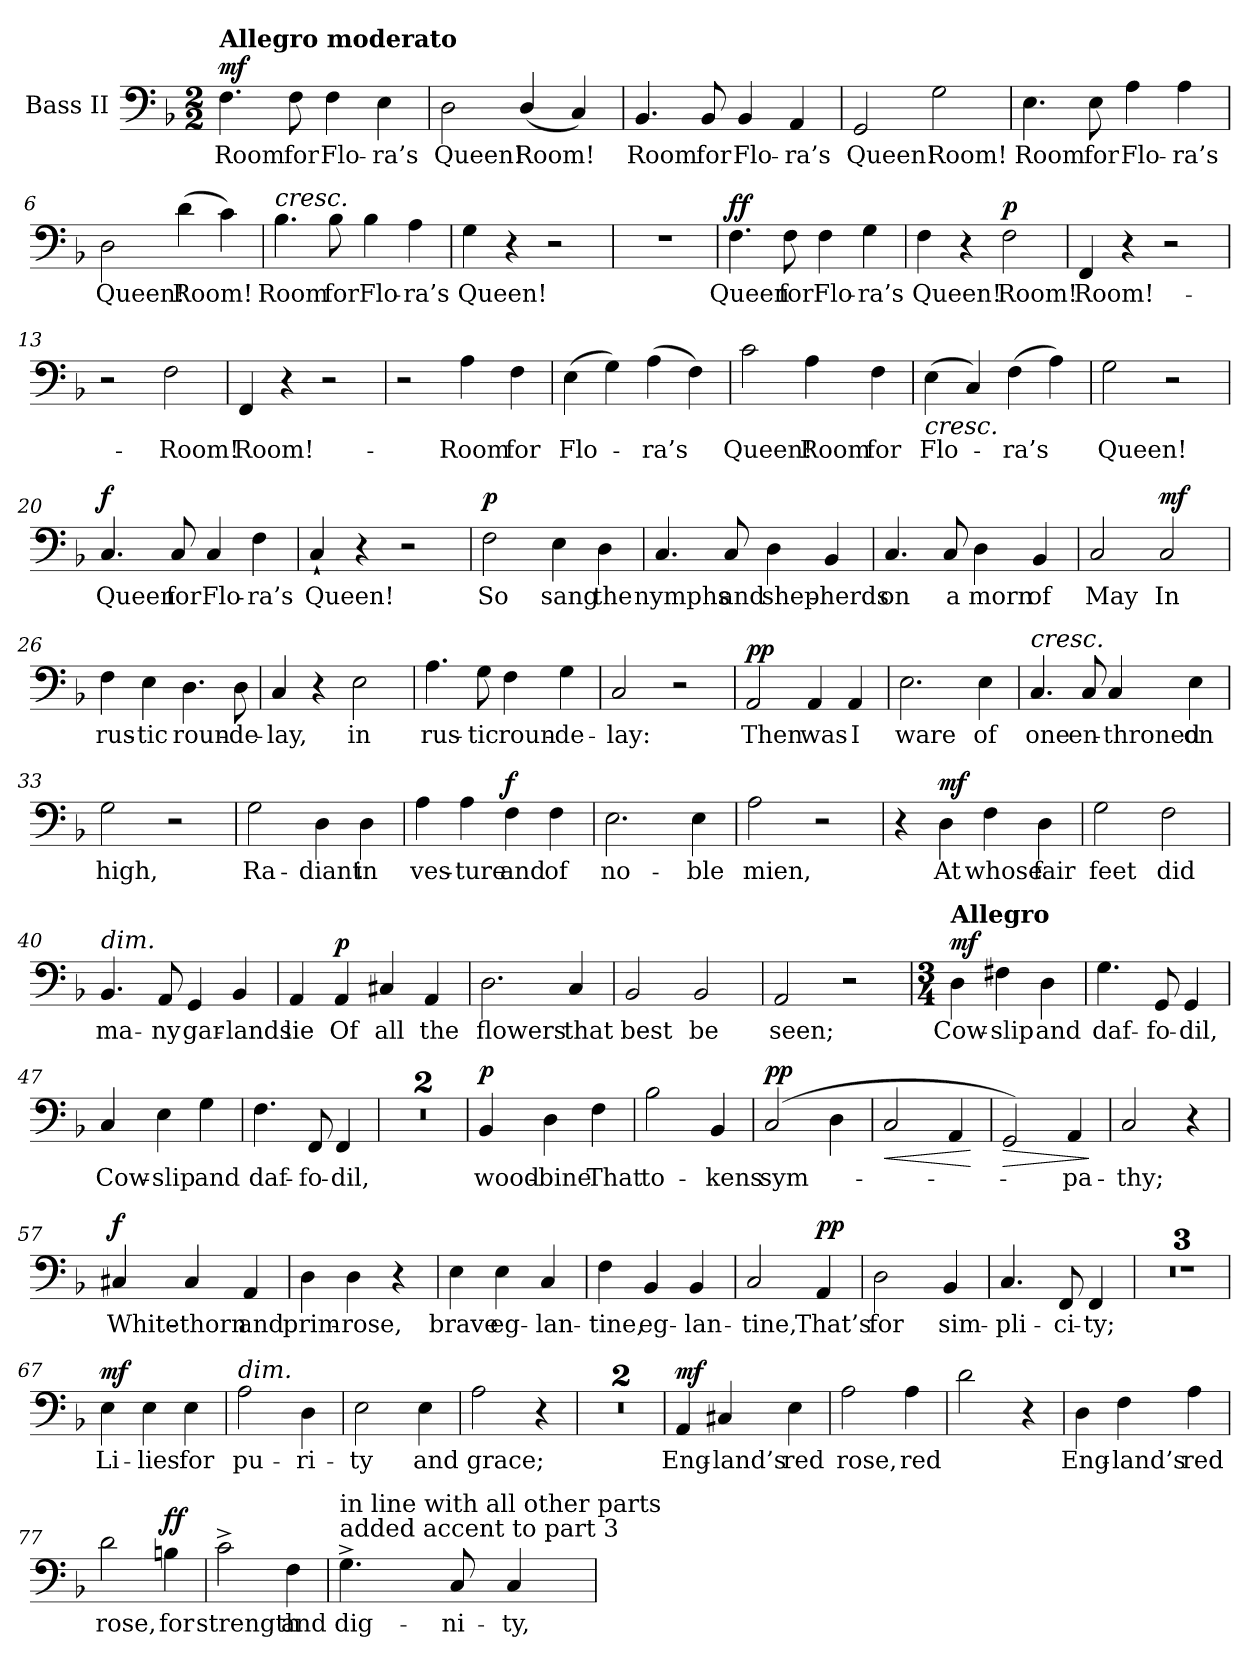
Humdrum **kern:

**kern	**text	**dynam
*part1	*part1	*part1
*staff1	*staff1	*staff1
*I"Bass II	*	*
*clefF4	*	*
*k[b-]	*	*
*M2/2	*	*
*MM160	*	*
=1	=1	=1
!LO:TX:a:B:t=Allegro moderato	!	!
!	!LO:LY:b	!LO:DY:a
4.F\	Room	mf
!	!LO:LY:b	!
8F\	for	.
!	!LO:LY:b	!
4F\	Flo-	.
!	!LO:LY:b	!
4E\	-ra’s	.
=2	=2	=2
!	!LO:LY:b	!
2D\	Queen!	.
!	!LO:LY:b	!
(<4D/	Room!	.
4C/)	.	.
=3	=3	=3
!	!LO:LY:b	!
4.BB-/	Room	.
!	!LO:LY:b	!
8BB-/	for	.
!	!LO:LY:b	!
4BB-/	Flo-	.
!	!LO:LY:b	!
4AA/	-ra’s	.
=4	=4	=4
!	!LO:LY:b	!
2GG/	Queen!	.
!	!LO:LY:b	!
2G\	Room!	.
!!LO:LB:g=z
=5	=5	=5
!	!LO:LY:b	!
4.E\	Room	.
!	!LO:LY:b	!
8E\	for	.
!	!LO:LY:b	!
4A\	Flo-	.
!	!LO:LY:b	!
4A\	-ra’s	.
=6	=6	=6
!	!LO:LY:b	!
2D\	Queen!	.
!	!LO:LY:b	!
(>4d\	Room!	.
4c\)	.	.
=7	=7	=7
!LO:TX:a:i:t=cresc.	!	!
!	!LO:LY:b	!
4.B-\	Room	.
!	!LO:LY:b	!
8B-\	for	.
!	!LO:LY:b	!
4B-\	Flo-	.
!	!LO:LY:b	!
4A\	-ra’s	.
=8	=8	=8
!	!LO:LY:b	!
4G\	Queen!	.
4r	.	.
2r	.	.
=9	=9	=9
1r	.	.
!!LO:LB:g=z
=10	=10	=10
!	!LO:LY:b	!LO:DY:a
4.F\	Queen	ff
!	!LO:LY:b	!
8F\	for	.
!	!LO:LY:b	!
4F\	Flo-	.
!	!LO:LY:b	!
4G\	-ra’s	.
=11	=11	=11
!	!LO:LY:b	!
4F\	Queen!	.
4r	.	.
!	!LO:LY:b	!LO:DY:a
2F\	Room!	p
=12	=12	=12
!	!LO:LY:b	!
4FF/	Room!-	.
4r	.	.
2r	.	.
=13	=13	=13
2r	.	.
!	!LO:LY:b	!
2F\	Room!	.
=14	=14	=14
!	!LO:LY:b	!
4FF/	Room!-	.
4r	.	.
2r	.	.
!!LO:LB:g=z
=15	=15	=15
2r	.	.
!	!LO:LY:b	!
4A\	Room	.
!	!LO:LY:b	!
4F\	for	.
=16	=16	=16
!	!LO:LY:b	!
(>4E\	Flo-	.
4G\)	.	.
!	!LO:LY:b	!
(>4A\	-ra’s	.
4F\)	.	.
=17	=17	=17
!	!LO:LY:b	!
2c\	Queen!	.
!	!LO:LY:b	!
4A\	Room	.
!	!LO:LY:b	!
4F\	for	.
=18	=18	=18
!LO:TX:b:i:t=cresc.	!	!
!	!LO:LY:b	!
(>4E\	Flo-	.
4C/)	.	.
!	!LO:LY:b	!
(>4F\	-ra’s	.
4A\)	.	.
=19	=19	=19
!	!LO:LY:b	!
2G\	Queen!	.
2r	.	.
!!LO:LB:g=z
=20	=20	=20
!	!LO:LY:b	!LO:DY:a
4.C/	Queen	f
!	!LO:LY:b	!
8C/	for	.
!	!LO:LY:b	!
4C/	Flo-	.
!	!LO:LY:b	!
4F\	-ra’s	.
=21	=21	=21
!	!LO:LY:b	!
4C`/	Queen!	.
4r	.	.
2r	.	.
=22	=22	=22
!	!LO:LY:b	!LO:DY:a
2F\	So	p
!	!LO:LY:b	!
4E\	sang	.
!	!LO:LY:b	!
4D\	the	.
=23	=23	=23
!	!LO:LY:b	!
4.C/	nymphs	.
!	!LO:LY:b	!
8C/	and	.
!	!LO:LY:b	!
4D\	shep-	.
!	!LO:LY:b	!
4BB-/	-herds	.
=24	=24	=24
!	!LO:LY:b	!
4.C/	on	.
!	!LO:LY:b	!
8C/	a	.
!	!LO:LY:b	!
4D\	morn	.
!	!LO:LY:b	!
4BB-/	of	.
=25	=25	=25
!	!LO:LY:b	!
2C/	May	.
!	!LO:LY:b	!LO:DY:a
2C/	In	mf
!!LO:LB:g=z
=26	=26	=26
!	!LO:LY:b	!
4F\	rus-	.
!	!LO:LY:b	!
4E\	-tic	.
!	!LO:LY:b	!
4.D\	roun-	.
!	!LO:LY:b	!
8D\	-de-	.
=27	=27	=27
!	!LO:LY:b	!
4C/	-lay,	.
4r	.	.
!	!LO:LY:b	!
2E\	in	.
=28	=28	=28
!	!LO:LY:b	!
4.A\	rus-	.
!	!LO:LY:b	!
8G\	-tic	.
!	!LO:LY:b	!
4F\	roun-	.
!	!LO:LY:b	!
4G\	-de-	.
=29	=29	=29
!	!LO:LY:b	!
2C/	-lay:	.
2r	.	.
=30	=30	=30
!	!LO:LY:b	!LO:DY:a
2AA/	Then	pp
!	!LO:LY:b	!
4AA/	was	.
!	!LO:LY:b	!
4AA/	I	.
=31	=31	=31
!	!LO:LY:b	!
2.E\	ware	.
!	!LO:LY:b	!
4E\	of	.
!!LO:LB:g=z
=32	=32	=32
!LO:TX:a:i:t=cresc.	!	!
!	!LO:LY:b	!
4.C/	one	.
!	!LO:LY:b	!
8C/	en-	.
!	!LO:LY:b	!
4C/	-throned	.
!	!LO:LY:b	!
4E\	on	.
=33	=33	=33
!	!LO:LY:b	!
2G\	high,	.
2r	.	.
=34	=34	=34
!	!LO:LY:b	!
2G\	Ra-	.
!	!LO:LY:b	!
4D\	-diant	.
!	!LO:LY:b	!
4D\	in	.
=35	=35	=35
!	!LO:LY:b	!
4A\	ves-	.
!	!LO:LY:b	!
4A\	-ture	.
!	!LO:LY:b	!LO:DY:a
4F\	and	f
!	!LO:LY:b	!
4F\	of	.
=36	=36	=36
!	!LO:LY:b	!
2.E\	no-	.
!	!LO:LY:b	!
4E\	-ble	.
=37	=37	=37
!	!LO:LY:b	!
2A\	mien,	.
2r	.	.
!!LO:LB:g=z
=38	=38	=38
4r	.	.
!	!LO:LY:b	!LO:DY:b
4D\	At	mf
!	!LO:LY:b	!
4F\	whose	.
!	!LO:LY:b	!
4D\	fair	.
=39	=39	=39
!	!LO:LY:b	!
2G\	feet	.
!	!LO:LY:b	!
2F\	did	.
=40	=40	=40
!LO:TX:a:i:t=dim.	!	!
!	!LO:LY:b	!
4.BB-/	ma-	.
!	!LO:LY:b	!
8AA/	-ny	.
!	!LO:LY:b	!
4GG/	gar-	.
!	!LO:LY:b	!
4BB-/	-lands	.
=41	=41	=41
!	!LO:LY:b	!
4AA/	lie	.
!	!LO:LY:b	!LO:DY:a
4AA/	Of	p
!	!LO:LY:b	!
4C#X/	all	.
!	!LO:LY:b	!
4AA/	the	.
=42	=42	=42
!	!LO:LY:b	!
2.D\	flowers	.
!	!LO:LY:b	!
4C/	that	.
=43	=43	=43
!	!LO:LY:b	!
2BB-/	best	.
!	!LO:LY:b	!
2BB-/	be	.
=44	=44	=44
!	!LO:LY:b	!
2AA/	seen;	.
2r	.	.
!!LO:LB:g=z
=45	=45	=45
*M3/4	*	*
*MM112	*	*
!LO:TX:a:B:t=Allegro	!	!
!	!LO:LY:b	!LO:DY:a
4D\	Cow-	mf
!	!LO:LY:b	!
4F#X\	-slip	.
!	!LO:LY:b	!
4D\	and	.
=46	=46	=46
!	!LO:LY:b	!
4.G\	daf-	.
!	!LO:LY:b	!
8GG/	-fo-	.
!	!LO:LY:b	!
4GG/	-dil,	.
=47	=47	=47
!	!LO:LY:b	!
4C/	Cow-	.
!	!LO:LY:b	!
4E\	-slip	.
!	!LO:LY:b	!
4G\	and	.
=48	=48	=48
!	!LO:LY:b	!
4.F\	daf-	.
!	!LO:LY:b	!
8FF/	-fo-	.
!	!LO:LY:b	!
4FF/	-dil,	.
=49	=49	=49
2.r	.	.
=50	=50	=50
2.r	.	.
=51	=51	=51
!	!LO:LY:b	!LO:DY:b
4BB-/	wood-	p
!	!LO:LY:b	!
4D\	-bine	.
!	!LO:LY:b	!
4F\	That	.
=52	=52	=52
!	!LO:LY:b	!
2B-\	to-	.
!	!LO:LY:b	!
4BB-/	-kens	.
=53	=53	=53
!	!LO:LY:b	!LO:DY:a
(>2C/	sym-	pp
4D\	.	.
!!LO:PB:g=z
=54	=54	=54
!	!	!LO:HP:b
2C/	.	<
4AA/	.	.
.	.	[
=55	=55	=55
!	!	!LO:HP:b
2GG/)	.	>
!	!LO:LY:b	!
4AA/	-pa-	.
.	.	]
=56	=56	=56
!	!LO:LY:b	!
2C/	-thy;	.
4r	.	.
=57	=57	=57
!	!LO:LY:b	!LO:DY:a
4C#X/	White-	f
!	!LO:LY:b	!
4C#/	-thorn	.
!	!LO:LY:b	!
4AA/	and	.
=58	=58	=58
!	!LO:LY:b	!
4D\	prim-	.
!	!LO:LY:b	!
4D\	-rose,	.
4r	.	.
=59	=59	=59
!	!LO:LY:b	!
4E\	brave	.
!	!LO:LY:b	!
4E\	eg-	.
!	!LO:LY:b	!
4C/	-lan-	.
=60	=60	=60
!	!LO:LY:b	!
4F\	-tine,	.
!	!LO:LY:b	!
4BB-/	eg-	.
!	!LO:LY:b	!
4BB-/	-lan-	.
=61	=61	=61
!	!LO:LY:b	!
2C/	-tine,	.
!	!LO:LY:b	!LO:DY:a
4AA/	That’s	pp
!!LO:LB:g=z
=62	=62	=62
!	!LO:LY:b	!
2D\	for	.
!	!LO:LY:b	!
4BB-/	sim-	.
=63	=63	=63
!	!LO:LY:b	!
4.C/	-pli-	.
!	!LO:LY:b	!
8FF/	-ci-	.
!	!LO:LY:b	!
4FF/	-ty;	.
=64	=64	=64
2.r	.	.
=65	=65	=65
2.r	.	.
=66	=66	=66
2.r	.	.
=67	=67	=67
!	!LO:LY:b	!LO:DY:a
4E\	Li-	mf
!	!LO:LY:b	!
4E\	-lies	.
!	!LO:LY:b	!
4E\	for	.
=68	=68	=68
!LO:TX:a:i:t=dim.	!	!
!	!LO:LY:b	!
2A\	pu-	.
!	!LO:LY:b	!
4D\	-ri-	.
!!LO:LB:g=z
=69	=69	=69
!	!LO:LY:b	!
2E\	-ty	.
!	!LO:LY:b	!
4E\	and	.
=70	=70	=70
!	!LO:LY:b	!
2A\	grace;	.
4r	.	.
=71	=71	=71
2.r	.	.
=72	=72	=72
2.r	.	.
=73	=73	=73
!	!LO:LY:b	!LO:DY:a
4AA/	Eng-	mf
!	!LO:LY:b	!
4C#X/	-land’s	.
!	!LO:LY:b	!
4E\	red	.
=74	=74	=74
!	!LO:LY:b	!
2A\	rose,	.
!	!LO:LY:b	!
4A\	red	.
!!LO:LB:g=z
=75	=75	=75
2d\	.	.
4r	.	.
=76	=76	=76
!	!LO:LY:b	!
4D\	Eng-	.
!	!LO:LY:b	!
4F\	-land’s	.
!	!LO:LY:b	!
4A\	red	.
=77	=77	=77
!	!LO:LY:b	!
2d\	rose,	.
!	!LO:LY:b	!LO:DY:a
4Bn\	for	ff
=78	=78	=78
!	!LO:LY:b	!
2c^\	strength	.
!	!LO:LY:b	!
4F\	and	.
=79	=79	=79
!LO:TX:a:t=added accent to part 3	!	!
!LO:TX:t=in line with all other parts	!	!
!	!LO:LY:b	!
4.G^\	dig-	.
!	!LO:LY:b	!
8C/	-ni-	.
!	!LO:LY:b	!
4C/	-ty,	.
=	=	=
*-	*-	*-
